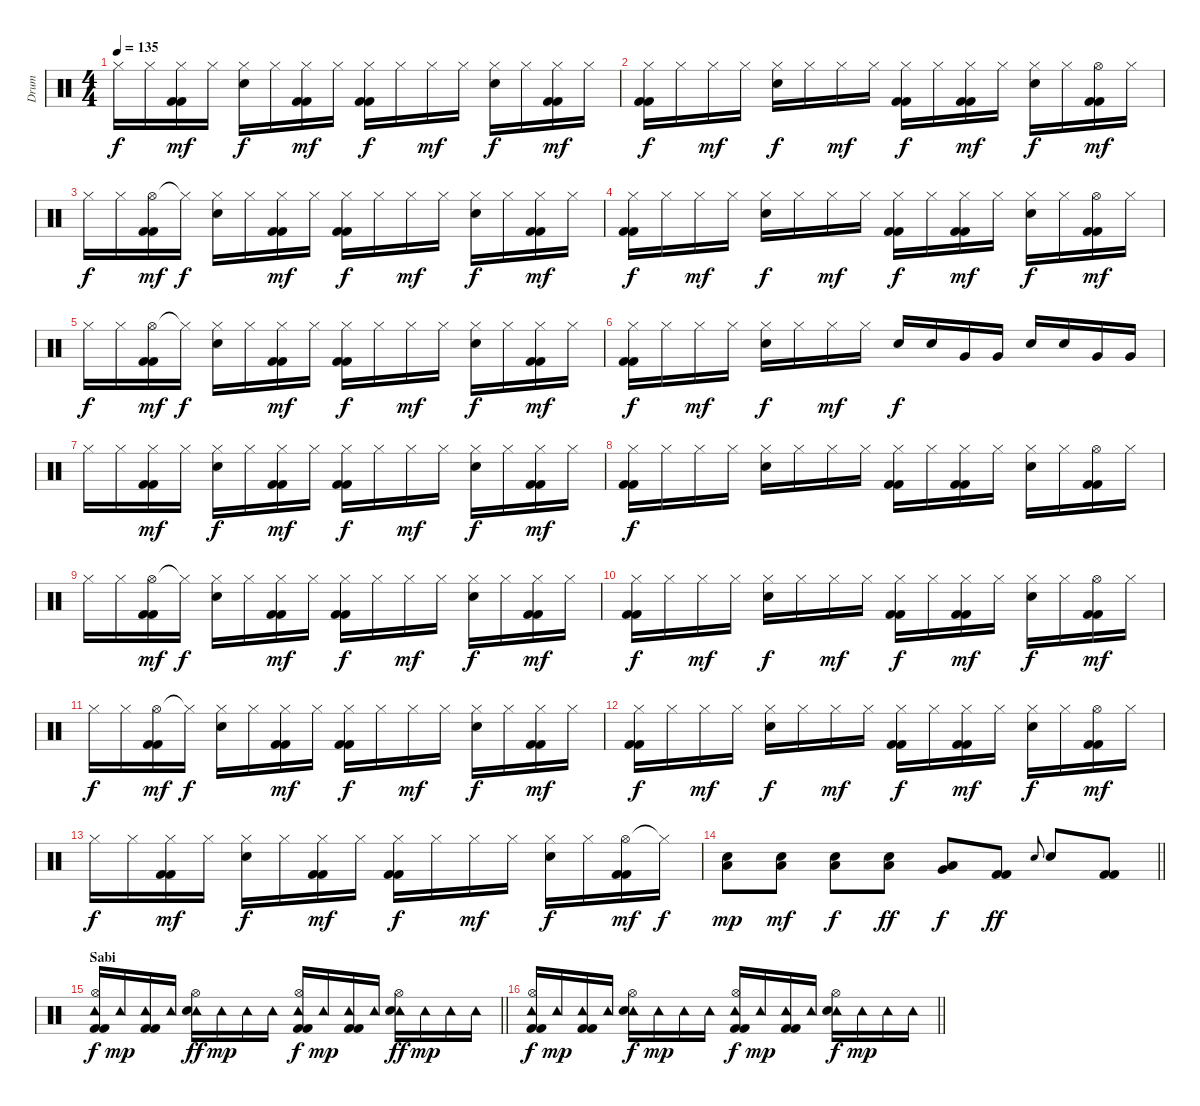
\track ("Drum" "Drum") {instrument percussion}
\staff {score}
\articulation defaults
\ts (4 4)
\tempo 135
\clef neutral
\ks c "Hi-Hat (closed)".16{dy f} "Hi-Hat (closed)".16
("Hi-Hat (closed)" "Kick (hit) 2" "Kick (hit) 2").16{dy mf} "Hi-Hat (closed)".16 ("Hi-Hat (closed)" "Electric Snare (hit)").16{dy f} "Hi-Hat (closed)".16 ("Hi-Hat (closed)" "Kick (hit) 2" "Kick (hit) 2").16{dy mf} "Hi-Hat (closed)".16 ("Hi-Hat (closed)" "Kick (hit) 2" "Kick (hit) 2").16{dy f} "Hi-Hat (closed)".16 "Hi-Hat (closed)".16{dy mf} "Hi-Hat (closed)".16 ("Hi-Hat (closed)" "Electric Snare (hit)").16{dy f} "Hi-Hat (closed)".16 ("Hi-Hat (closed)" "Kick (hit) 2" "Kick (hit) 2").16{dy mf} "Hi-Hat (closed)".16 |
("Hi-Hat (closed)" "Kick (hit) 2" "Kick (hit) 2").16{dy f} "Hi-Hat (closed)".16 "Hi-Hat (closed)".16{dy mf} "Hi-Hat (closed)".16 ("Hi-Hat (closed)" "Electric Snare (hit)").16{dy f} "Hi-Hat (closed)".16 "Hi-Hat (closed)".16{dy mf} "Hi-Hat (closed)".16 ("Hi-Hat (closed)" "Kick (hit) 2" "Kick (hit) 2").16{dy f} "Hi-Hat (closed)".16 ("Hi-Hat (closed)" "Kick (hit) 2" "Kick (hit) 2").16{dy mf} "Hi-Hat (closed)".16 ("Hi-Hat (closed)" "Electric Snare (hit)").16{dy f} "Hi-Hat (closed)".16 ("Hi-Hat (open)" "Kick (hit) 2" "Kick (hit) 2").16{dy mf} "Hi-Hat (closed)".16 |
"Hi-Hat (closed)".16{dy f} "Hi-Hat (closed)".16 ("Hi-Hat (open)" "Kick (hit) 2" "Kick (hit) 2").16{dy mf} "Hi-Hat (closed)"{t}.16{dy f} ("Hi-Hat (closed)" "Electric Snare (hit)").16 "Hi-Hat (closed)".16 ("Hi-Hat (closed)" "Kick (hit) 2" "Kick (hit) 2").16{dy mf} "Hi-Hat (closed)".16 ("Hi-Hat (closed)" "Kick (hit) 2" "Kick (hit) 2").16{dy f} "Hi-Hat (closed)".16 "Hi-Hat (closed)".16{dy mf} "Hi-Hat (closed)".16 ("Hi-Hat (closed)" "Electric Snare (hit)").16{dy f} "Hi-Hat (closed)".16 ("Hi-Hat (closed)" "Kick (hit) 2" "Kick (hit) 2").16{dy mf} "Hi-Hat (closed)".16 |
("Hi-Hat (closed)" "Kick (hit) 2" "Kick (hit) 2").16{dy f} "Hi-Hat (closed)".16 "Hi-Hat (closed)".16{dy mf} "Hi-Hat (closed)".16 ("Hi-Hat (closed)" "Electric Snare (hit)").16{dy f} "Hi-Hat (closed)".16 "Hi-Hat (closed)".16{dy mf} "Hi-Hat (closed)".16 ("Hi-Hat (closed)" "Kick (hit) 2" "Kick (hit) 2").16{dy f} "Hi-Hat (closed)".16 ("Hi-Hat (closed)" "Kick (hit) 2" "Kick (hit) 2").16{dy mf} "Hi-Hat (closed)".16 ("Hi-Hat (closed)" "Electric Snare (hit)").16{dy f} "Hi-Hat (closed)".16 ("Hi-Hat (open)" "Kick (hit) 2" "Kick (hit) 2").16{dy mf} "Hi-Hat (closed)".16 |
"Hi-Hat (closed)".16{dy f} "Hi-Hat (closed)".16 ("Hi-Hat (open)" "Kick (hit) 2" "Kick (hit) 2").16{dy mf} "Hi-Hat (closed)"{t}.16{dy f} ("Hi-Hat (closed)" "Electric Snare (hit)").16 "Hi-Hat (closed)".16 ("Hi-Hat (closed)" "Kick (hit) 2" "Kick (hit) 2").16{dy mf} "Hi-Hat (closed)".16 ("Hi-Hat (closed)" "Kick (hit) 2" "Kick (hit) 2").16{dy f} "Hi-Hat (closed)".16 "Hi-Hat (closed)".16{dy mf} "Hi-Hat (closed)".16 ("Hi-Hat (closed)" "Electric Snare (hit)").16{dy f} "Hi-Hat (closed)".16 ("Hi-Hat (closed)" "Kick (hit) 2" "Kick (hit) 2").16{dy mf} "Hi-Hat (closed)".16 |
("Hi-Hat (closed)" "Kick (hit) 2" "Kick (hit) 2").16{dy f} "Hi-Hat (closed)".16 "Hi-Hat (closed)".16{dy mf} "Hi-Hat (closed)".16 ("Hi-Hat (closed)" "Electric Snare (hit)").16{dy f} "Hi-Hat (closed)".16 "Hi-Hat (closed)".16{dy mf} "Hi-Hat (closed)".16 "Electric Snare (hit)".16{dy f} "Electric Snare (hit)".16 "Very Low Tom (hit)".16 "Very Low Tom (hit)".16 "Electric Snare (hit)".16 "Electric Snare (hit)".16 "Very Low Tom (hit)".16 "Very Low Tom (hit)".16 |
"Hi-Hat (closed)".16 "Hi-Hat (closed)".16 ("Hi-Hat (closed)" "Kick (hit) 2" "Kick (hit) 2").16{dy mf} "Hi-Hat (closed)".16 ("Hi-Hat (closed)" "Electric Snare (hit)").16{dy f} "Hi-Hat (closed)".16 ("Hi-Hat (closed)" "Kick (hit) 2" "Kick (hit) 2").16{dy mf} "Hi-Hat (closed)".16 ("Hi-Hat (closed)" "Kick (hit) 2" "Kick (hit) 2").16{dy f} "Hi-Hat (closed)".16 "Hi-Hat (closed)".16{dy mf} "Hi-Hat (closed)".16 ("Hi-Hat (closed)" "Electric Snare (hit)").16{dy f} "Hi-Hat (closed)".16 ("Hi-Hat (closed)" "Kick (hit) 2" "Kick (hit) 2").16{dy mf} "Hi-Hat (closed)".16 |
("Hi-Hat (closed)" "Kick (hit) 2" "Kick (hit) 2").16{dy f} "Hi-Hat (closed)".16 "Hi-Hat (closed)".16 "Hi-Hat (closed)".16 ("Hi-Hat (closed)" "Electric Snare (hit)").16 "Hi-Hat (closed)".16 "Hi-Hat (closed)".16 "Hi-Hat (closed)".16 ("Hi-Hat (closed)" "Kick (hit) 2" "Kick (hit) 2").16 "Hi-Hat (closed)".16 ("Hi-Hat (closed)" "Kick (hit) 2" "Kick (hit) 2").16 "Hi-Hat (closed)".16 ("Hi-Hat (closed)" "Electric Snare (hit)").16 "Hi-Hat (closed)".16 ("Hi-Hat (open)" "Kick (hit) 2" "Kick (hit) 2").16 "Hi-Hat (closed)".16 |
"Hi-Hat (closed)".16 "Hi-Hat (closed)".16 ("Hi-Hat (open)" "Kick (hit) 2" "Kick (hit) 2").16{dy mf} "Hi-Hat (closed)"{t}.16{dy f} ("Hi-Hat (closed)" "Electric Snare (hit)").16 "Hi-Hat (closed)".16 ("Hi-Hat (closed)" "Kick (hit) 2" "Kick (hit) 2").16{dy mf} "Hi-Hat (closed)".16 ("Hi-Hat (closed)" "Kick (hit) 2" "Kick (hit) 2").16{dy f} "Hi-Hat (closed)".16 "Hi-Hat (closed)".16{dy mf} "Hi-Hat (closed)".16 ("Hi-Hat (closed)" "Electric Snare (hit)").16{dy f} "Hi-Hat (closed)".16 ("Hi-Hat (closed)" "Kick (hit) 2" "Kick (hit) 2").16{dy mf} "Hi-Hat (closed)".16 |
("Hi-Hat (closed)" "Kick (hit) 2" "Kick (hit) 2").16{dy f} "Hi-Hat (closed)".16 "Hi-Hat (closed)".16{dy mf} "Hi-Hat (closed)".16 ("Hi-Hat (closed)" "Electric Snare (hit)").16{dy f} "Hi-Hat (closed)".16 "Hi-Hat (closed)".16{dy mf} "Hi-Hat (closed)".16 ("Hi-Hat (closed)" "Kick (hit) 2" "Kick (hit) 2").16{dy f} "Hi-Hat (closed)".16 ("Hi-Hat (closed)" "Kick (hit) 2" "Kick (hit) 2").16{dy mf} "Hi-Hat (closed)".16 ("Hi-Hat (closed)" "Electric Snare (hit)").16{dy f} "Hi-Hat (closed)".16 ("Hi-Hat (open)" "Kick (hit) 2" "Kick (hit) 2").16{dy mf} "Hi-Hat (closed)".16 |
"Hi-Hat (closed)".16{dy f} "Hi-Hat (closed)".16 ("Hi-Hat (open)" "Kick (hit) 2" "Kick (hit) 2").16{dy mf} "Hi-Hat (closed)"{t}.16{dy f} ("Hi-Hat (closed)" "Electric Snare (hit)").16 "Hi-Hat (closed)".16 ("Hi-Hat (closed)" "Kick (hit) 2" "Kick (hit) 2").16{dy mf} "Hi-Hat (closed)".16 ("Hi-Hat (closed)" "Kick (hit) 2" "Kick (hit) 2").16{dy f} "Hi-Hat (closed)".16 "Hi-Hat (closed)".16{dy mf} "Hi-Hat (closed)".16 ("Hi-Hat (closed)" "Electric Snare (hit)").16{dy f} "Hi-Hat (closed)".16 ("Hi-Hat (closed)" "Kick (hit) 2" "Kick (hit) 2").16{dy mf} "Hi-Hat (closed)".16 |
("Hi-Hat (closed)" "Kick (hit) 2" "Kick (hit) 2").16{dy f} "Hi-Hat (closed)".16 "Hi-Hat (closed)".16{dy mf} "Hi-Hat (closed)".16 ("Hi-Hat (closed)" "Electric Snare (hit)").16{dy f} "Hi-Hat (closed)".16 "Hi-Hat (closed)".16{dy mf} "Hi-Hat (closed)".16 ("Hi-Hat (closed)" "Kick (hit) 2" "Kick (hit) 2").16{dy f} "Hi-Hat (closed)".16 ("Hi-Hat (closed)" "Kick (hit) 2" "Kick (hit) 2").16{dy mf} "Hi-Hat (closed)".16 ("Hi-Hat (closed)" "Electric Snare (hit)").16{dy f} "Hi-Hat (closed)".16 ("Hi-Hat (open)" "Kick (hit) 2" "Kick (hit) 2").16{dy mf} "Hi-Hat (closed)".16 |
"Hi-Hat (closed)".16{dy f} "Hi-Hat (closed)".16 ("Hi-Hat (closed)" "Kick (hit) 2" "Kick (hit) 2").16{dy mf} "Hi-Hat (closed)".16 ("Hi-Hat (closed)" "Electric Snare (hit)").16{dy f} "Hi-Hat (closed)".16 ("Hi-Hat (closed)" "Kick (hit) 2" "Kick (hit) 2").16{dy mf} "Hi-Hat (closed)".16 ("Hi-Hat (closed)" "Kick (hit) 2" "Kick (hit) 2").16{dy f} "Hi-Hat (closed)".16 "Hi-Hat (closed)".16{dy mf} "Hi-Hat (closed)".16 ("Hi-Hat (closed)" "Electric Snare (hit)").16{dy f} "Hi-Hat (closed)".16 ("Hi-Hat (open)" "Kick (hit) 2" "Kick (hit) 2").16{dy mf} "Hi-Hat (closed)"{t}.16{dy f} |
\barLineRight lightlight
("Low Floor Tom (hit)" "Electric Snare (hit)").8{dy mp} ("Low Floor Tom (hit)" "Electric Snare (hit)").8{dy mf} ("Low Floor Tom (hit)" "Electric Snare (hit)").8{dy f} ("Low Floor Tom (hit)" "Electric Snare (hit)").8{dy ff} ("Low Floor Tom (hit)" "Very Low Tom (hit)").8{dy f} ("Kick (hit) 2" "Kick (hit) 2").8{dy ff} "Electric Snare (hit)".8{gr onbeat} "Electric Snare (hit)".8 ("Kick (hit) 2" "Kick (hit) 2").8 |
\section ("" "Sabi")
\barLineRight lightlight
("Tambourine (hit)" "Hi-Hat (open)" "Kick (hit) 2" "Kick (hit) 2").16{dy f} "Tambourine (hit)".16{dy mp} ("Tambourine (hit)" "Kick (hit) 2" "Kick (hit) 2").16 "Tambourine (hit)".16 ("Tambourine (hit)" "Hi-Hat (open)" "Electric Snare (hit)").16{dy ff} "Tambourine (hit)".16{dy mp} "Tambourine (hit)".16 "Tambourine (hit)".16 ("Tambourine (hit)" "Hi-Hat (open)" "Kick (hit) 2" "Kick (hit) 2").16{dy f} "Tambourine (hit)".16{dy mp} ("Tambourine (hit)" "Kick (hit) 2" "Kick (hit) 2").16 "Tambourine (hit)".16 ("Tambourine (hit)" "Hi-Hat (open)" "Electric Snare (hit)").16{dy ff} "Tambourine (hit)".16{dy mp} "Tambourine (hit)".16 "Tambourine (hit)".16 |
\section ("" "")
\barLineRight lightlight
("Tambourine (hit)" "Hi-Hat (open)" "Kick (hit) 2" "Kick (hit) 2").16{dy f} "Tambourine (hit)".16{dy mp} ("Tambourine (hit)" "Kick (hit) 2" "Kick (hit) 2").16 "Tambourine (hit)".16 ("Tambourine (hit)" "Hi-Hat (open)" "Electric Snare (hit)").16{dy f} "Tambourine (hit)".16{dy mp} "Tambourine (hit)".16 "Tambourine (hit)".16 ("Tambourine (hit)" "Hi-Hat (open)" "Kick (hit) 2" "Kick (hit) 2").16{dy f} "Tambourine (hit)".16{dy mp} ("Tambourine (hit)" "Kick (hit) 2" "Kick (hit) 2").16 "Tambourine (hit)".16 ("Tambourine (hit)" "Hi-Hat (open)" "Electric Snare (hit)").16{dy f} "Tambourine (hit)".16{dy mp} "Tambourine (hit)".16 "Tambourine (hit)".16
